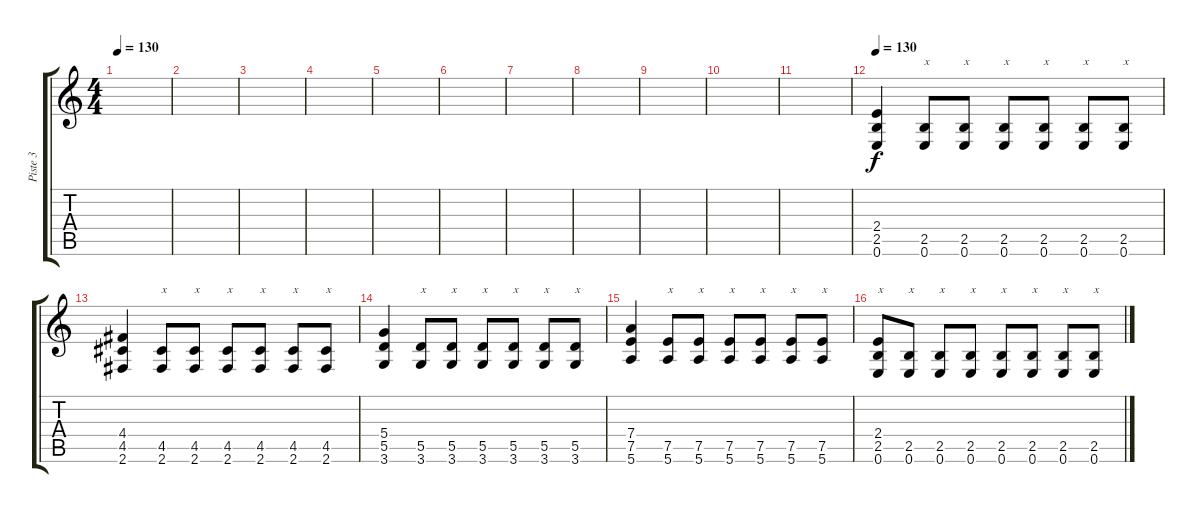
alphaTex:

\track ("Piste 3" "Piste 3") {instrument distortionguitar}
\staff {score tabs}
\tuning (E4 B3 G3 D3 A2 E2) {hide}
\ts (4 4)
\tempo 130
\clef g2
\ks c
|
|
|
|
|
|
|
|
|
|
|
\tempo 130
(2.4 2.5 0.6).4{dy f} (2.5 0.6).8{txt "x"} (2.5 0.6).8{txt "x"} (2.5 0.6).8{txt "x"} (2.5 0.6).8{txt "x"} (2.5 0.6).8{txt "x"} (2.5 0.6).8{txt "x"} |
(4.4 4.5 2.6).4 (4.5 2.6).8{txt "x"} (4.5 2.6).8{txt "x"} (4.5 2.6).8{txt "x"} (4.5 2.6).8{txt "x"} (4.5 2.6).8{txt "x"} (4.5 2.6).8{txt "x"} |
(5.4 5.5 3.6).4 (5.5 3.6).8{txt "x"} (5.5 3.6).8{txt "x"} (5.5 3.6).8{txt "x"} (5.5 3.6).8{txt "x"} (5.5 3.6).8{txt "x"} (5.5 3.6).8{txt "x"} |
(7.4 7.5 5.6).4 (7.5 5.6).8{txt "x"} (7.5 5.6).8{txt "x"} (7.5 5.6).8{txt "x"} (7.5 5.6).8{txt "x"} (7.5 5.6).8{txt "x"} (7.5 5.6).8{txt "x"} |
(2.4 2.5 0.6).8{txt "x"} (2.5 0.6).8{txt "x"} (2.5 0.6).8{txt "x"} (2.5 0.6).8{txt "x"} (2.5 0.6).8{txt "x"} (2.5 0.6).8{txt "x"} (2.5 0.6).8{txt "x"} (2.5 0.6).8{txt "x"}
